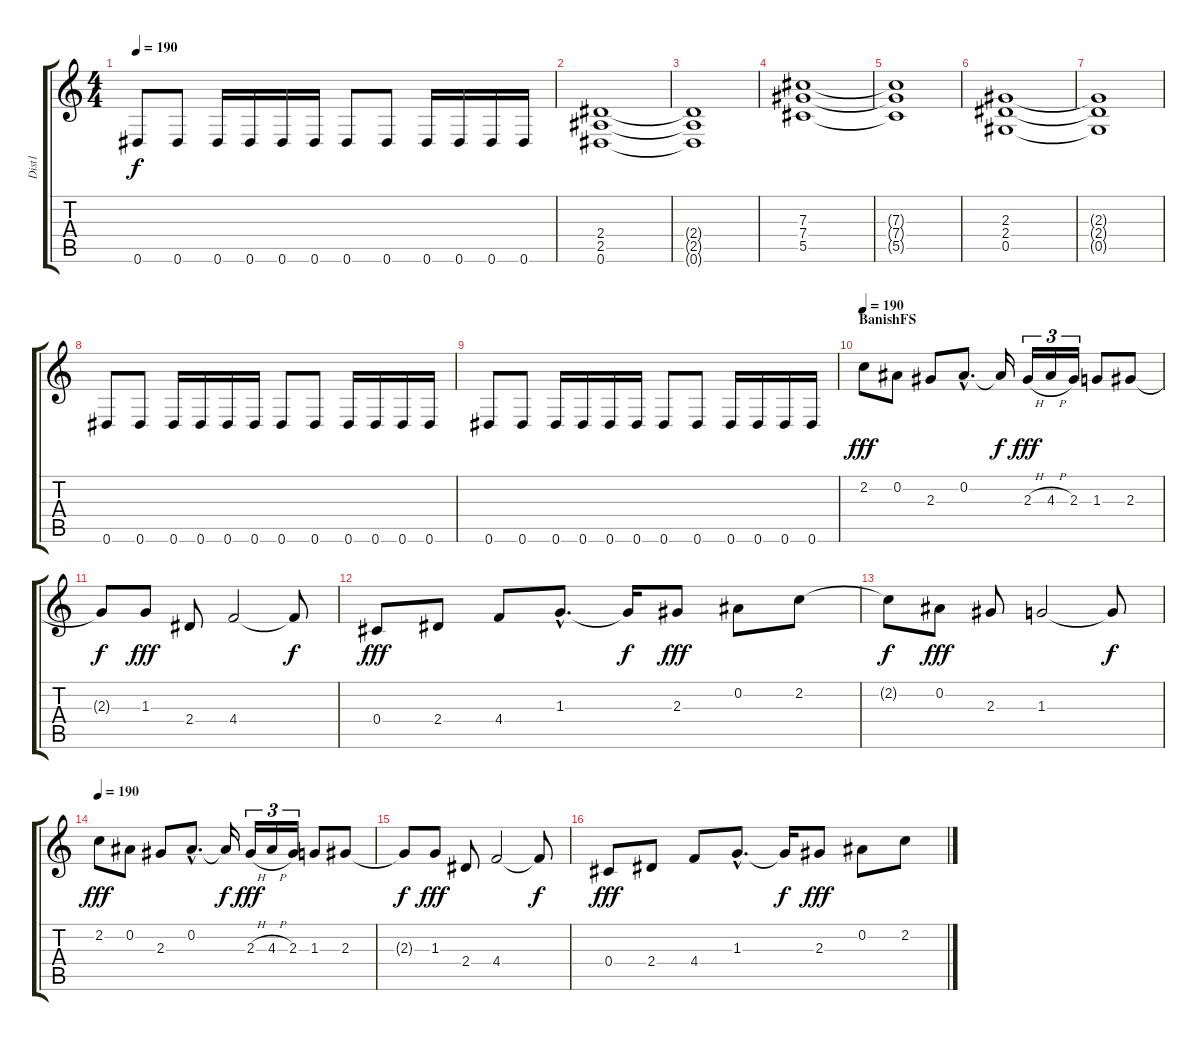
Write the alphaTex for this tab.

\track ("Dist1" "Dist1") {instrument distortionguitar}
\staff {score tabs}
\tuning (Eb4 Bb3 Gb3 Db3 Ab2 Eb2) {hide}
\ts (4 4)
\tempo 190
\clef g2
\ks c
0.6.8{dy f} 0.6.8 0.6.16 0.6.16 0.6.16 0.6.16 0.6.8 0.6.8 0.6.16 0.6.16 0.6.16 0.6.16 |
(2.4 2.5 0.6).1 |
(2.4{t} 2.5{t} 0.6{t}).1 |
(7.3 7.4 5.5).1 |
(7.3{t} 7.4{t} 5.5{t}).1 |
(2.3 2.4 0.5).1 |
(2.3{t} 2.4{t} 0.5{t}).1 |
0.6.8 0.6.8 0.6.16 0.6.16 0.6.16 0.6.16 0.6.8 0.6.8 0.6.16 0.6.16 0.6.16 0.6.16 |
0.6.8 0.6.8 0.6.16 0.6.16 0.6.16 0.6.16 0.6.8 0.6.8 0.6.16 0.6.16 0.6.16 0.6.16 |
\section ("" "BanishFS")
\tempo 190
2.2.8{dy fff volume 11 instrument violin} 0.2.8 2.3.8 0.2{hac}.8{d} 0.2{t}.16{dy f} 2.3{h}.16{tu (3 2) dy fff} 4.3{h}.16{tu (3 2)} 2.3.16{tu (3 2)} 1.3.8 2.3.8 |
2.3{t}.8{dy f} 1.3.8{dy fff} 2.4.8 4.4.2 4.4{t}.8{dy f} |
0.4.8{dy fff} 2.4.8 4.4.8 1.3{hac}.8{d} 1.3{t}.16{dy f} 2.3.8{dy fff} 0.2.8 2.2.8 |
2.2{t}.8{dy f} 0.2.8{dy fff} 2.3.8 1.3.2 1.3{t}.8{dy f} |
\tempo 190
2.2.8{dy fff volume 11 instrument violin} 0.2.8 2.3.8 0.2{hac}.8{d} 0.2{t}.16{dy f} 2.3{h}.16{tu (3 2) dy fff} 4.3{h}.16{tu (3 2)} 2.3.16{tu (3 2)} 1.3.8 2.3.8 |
2.3{t}.8{dy f} 1.3.8{dy fff} 2.4.8 4.4.2 4.4{t}.8{dy f} |
0.4.8{dy fff} 2.4.8 4.4.8 1.3{hac}.8{d} 1.3{t}.16{dy f} 2.3.8{dy fff} 0.2.8 2.2.8
